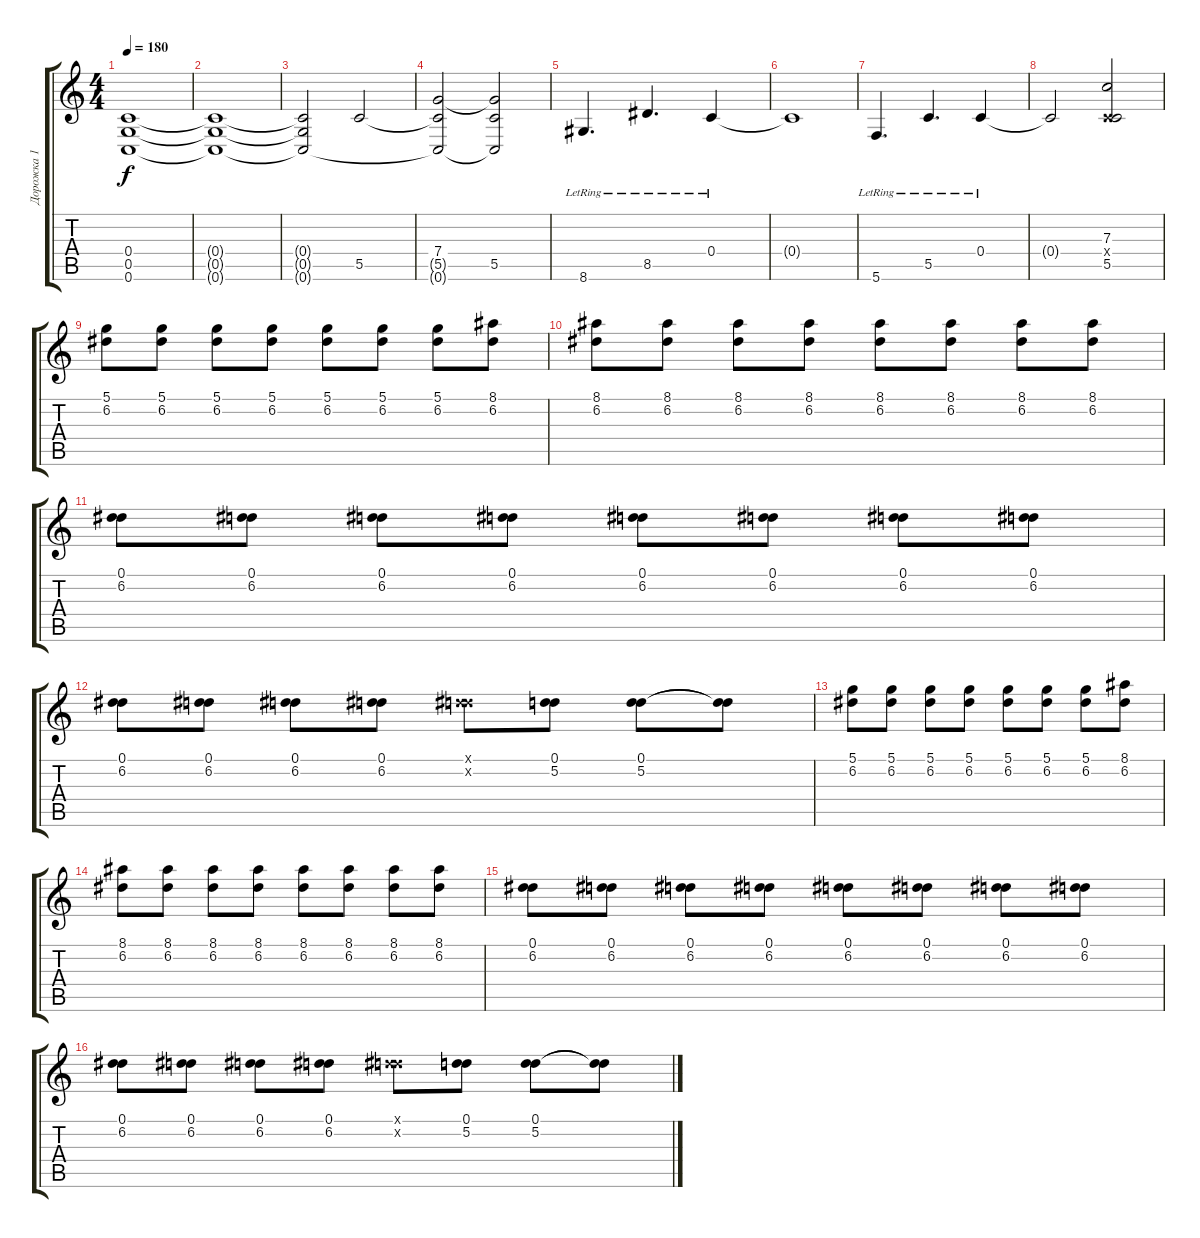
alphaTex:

\track ("Дорожка 1" "Дорожка 1") {instrument overdrivenguitar}
\staff {score tabs}
\tuning (D4 A3 F3 C3 G2 C2) {hide}
\ts (4 4)
\tempo 180
\clef g2
\ks c
(0.4 0.5 0.6).1{dy f} |
(0.4{t} 0.5{t} 0.6{t}).1 |
(0.4{t} 0.5{t} 0.6{t}).2 5.5.2 |
(7.4 5.5{t} 0.6{t}).2 (7.4{t} 5.5 0.6{t}).2 |
8.6{lr}.4{d} 8.5{lr}.4{d} 0.4{lr}.4 |
0.4{t}.1 |
5.6{lr}.4{d} 5.5{lr}.4{d} 0.4{lr}.4 |
0.4{t}.2 (7.3 0.4{x} 5.5).2 |
(5.1 6.2).8{instrument overdrivenguitar} (5.1 6.2).8 (5.1 6.2).8 (5.1 6.2).8 (5.1 6.2).8 (5.1 6.2).8 (5.1 6.2).8 (8.1 6.2).8 |
(8.1 6.2).8 (8.1 6.2).8 (8.1 6.2).8 (8.1 6.2).8 (8.1 6.2).8 (8.1 6.2).8 (8.1 6.2).8 (8.1 6.2).8 |
(0.1 6.2).8 (0.1 6.2).8 (0.1 6.2).8 (0.1 6.2).8 (0.1 6.2).8 (0.1 6.2).8 (0.1 6.2).8 (0.1 6.2).8 |
(0.1 6.2).8 (0.1 6.2).8 (0.1 6.2).8 (0.1 6.2).8 (0.1{x} 6.2{x}).8 (0.1 5.2).8 (0.1 5.2).8 (0.1{t} 5.2{t}).8 |
(5.1 6.2).8 (5.1 6.2).8 (5.1 6.2).8 (5.1 6.2).8 (5.1 6.2).8 (5.1 6.2).8 (5.1 6.2).8 (8.1 6.2).8 |
(8.1 6.2).8 (8.1 6.2).8 (8.1 6.2).8 (8.1 6.2).8 (8.1 6.2).8 (8.1 6.2).8 (8.1 6.2).8 (8.1 6.2).8 |
(0.1 6.2).8 (0.1 6.2).8 (0.1 6.2).8 (0.1 6.2).8 (0.1 6.2).8 (0.1 6.2).8 (0.1 6.2).8 (0.1 6.2).8 |
(0.1 6.2).8 (0.1 6.2).8 (0.1 6.2).8 (0.1 6.2).8 (0.1{x} 6.2{x}).8 (0.1 5.2).8 (0.1 5.2).8 (0.1{t} 5.2{t}).8
